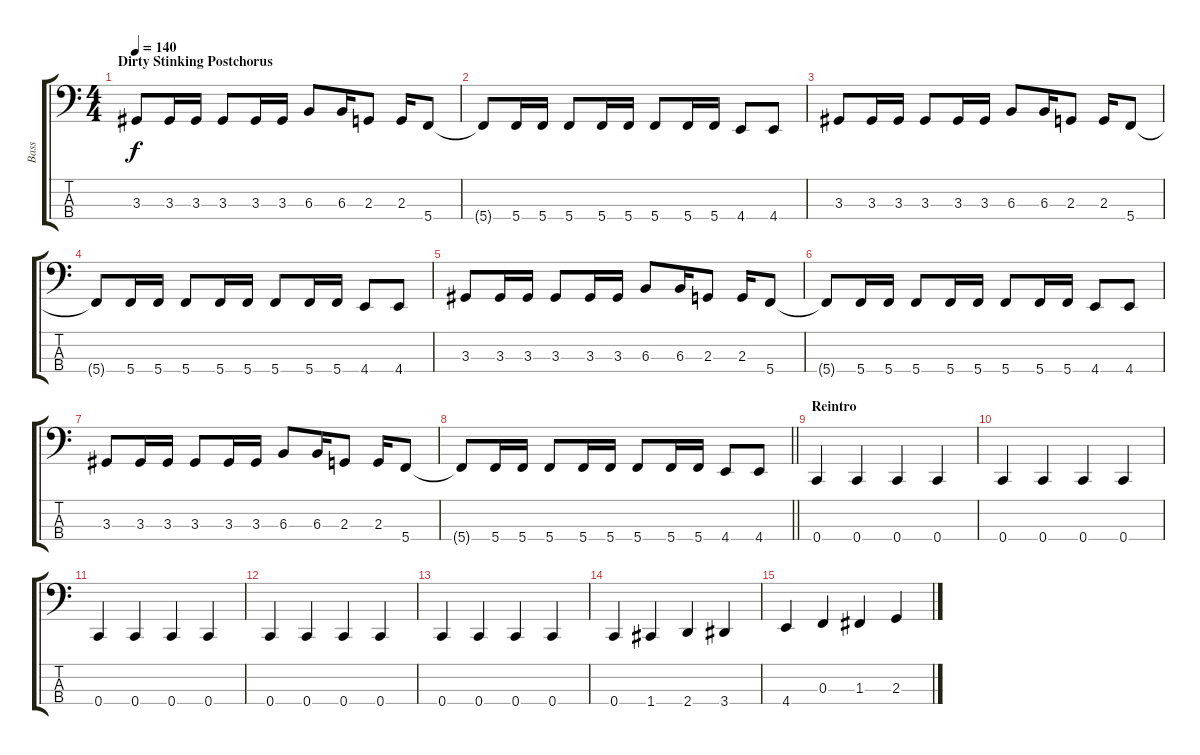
\track ("Bass" "Bass") {instrument electricbassfinger}
\staff {score tabs}
\tuning (Eb2 Bb1 F1 C1) {hide}
\ts (4 4)
\section ("" "Dirty Stinking Postchorus")
\tempo 140
\clef f4
\ks c
3.3.8{dy f} 3.3.16 3.3.16 3.3.8 3.3.16 3.3.16 6.3.8 6.3.16 2.3.8 2.3.16 5.4.8 |
5.4{t}.8 5.4.16 5.4.16 5.4.8 5.4.16 5.4.16 5.4.8 5.4.16 5.4.16 4.4.8 4.4.8 |
3.3.8 3.3.16 3.3.16 3.3.8 3.3.16 3.3.16 6.3.8 6.3.16 2.3.8 2.3.16 5.4.8 |
5.4{t}.8 5.4.16 5.4.16 5.4.8 5.4.16 5.4.16 5.4.8 5.4.16 5.4.16 4.4.8 4.4.8 |
3.3.8 3.3.16 3.3.16 3.3.8 3.3.16 3.3.16 6.3.8 6.3.16 2.3.8 2.3.16 5.4.8 |
5.4{t}.8 5.4.16 5.4.16 5.4.8 5.4.16 5.4.16 5.4.8 5.4.16 5.4.16 4.4.8 4.4.8 |
3.3.8 3.3.16 3.3.16 3.3.8 3.3.16 3.3.16 6.3.8 6.3.16 2.3.8 2.3.16 5.4.8 |
\barLineRight lightlight
5.4{t}.8 5.4.16 5.4.16 5.4.8 5.4.16 5.4.16 5.4.8 5.4.16 5.4.16 4.4.8 4.4.8 |
\section ("" "Reintro")
0.4.4 0.4.4 0.4.4 0.4.4 |
0.4.4 0.4.4 0.4.4 0.4.4 |
0.4.4 0.4.4 0.4.4 0.4.4 |
0.4.4 0.4.4 0.4.4 0.4.4 |
0.4.4 0.4.4 0.4.4 0.4.4 |
0.4.4 1.4.4 2.4.4 3.4.4 |
4.4.4 0.3.4 1.3.4 2.3.4
